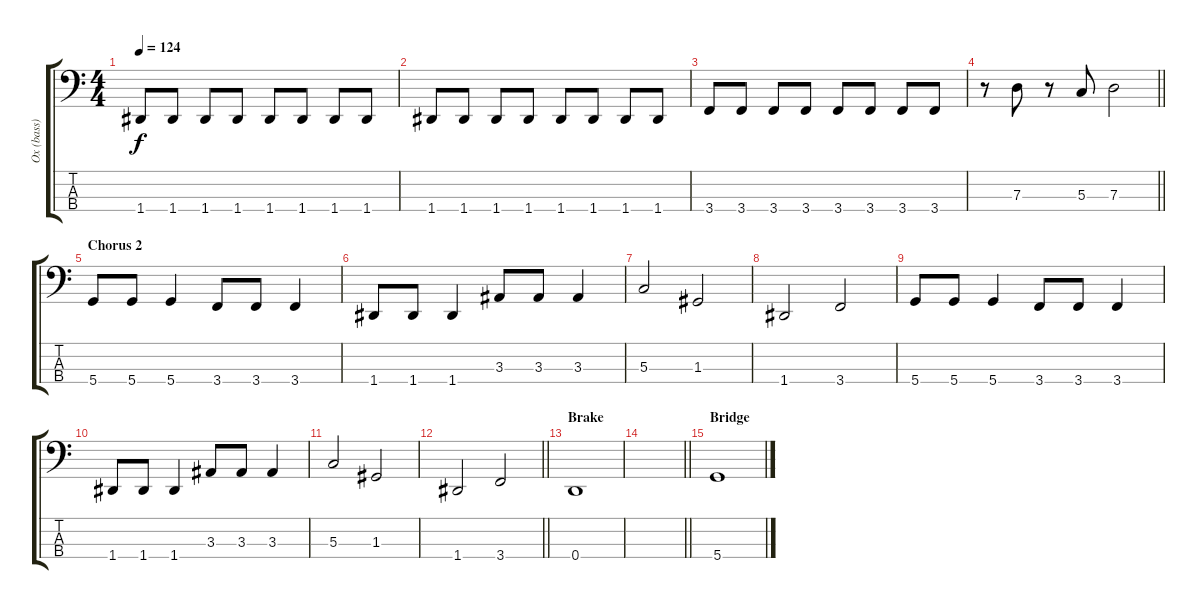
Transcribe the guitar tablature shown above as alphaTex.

\track ("Ox (bass)" "Ox (bass)") {instrument electricbasspick}
\staff {score tabs}
\tuning (F2 C2 G1 D1) {hide}
\ts (4 4)
\tempo 124
\clef f4
\ks c
1.4.8{dy f} 1.4.8 1.4.8 1.4.8 1.4.8 1.4.8 1.4.8 1.4.8 |
1.4.8 1.4.8 1.4.8 1.4.8 1.4.8 1.4.8 1.4.8 1.4.8 |
3.4.8 3.4.8 3.4.8 3.4.8 3.4.8 3.4.8 3.4.8 3.4.8 |
\barLineRight lightlight
r.8 7.3.8 r.8 5.3.8 7.3.2 |
\section ("" "Chorus 2")
5.4.8 5.4.8 5.4.4 3.4.8 3.4.8 3.4.4 |
1.4.8 1.4.8 1.4.4 3.3.8 3.3.8 3.3.4 |
5.3.2 1.3.2 |
1.4.2 3.4.2 |
5.4.8 5.4.8 5.4.4 3.4.8 3.4.8 3.4.4 |
1.4.8 1.4.8 1.4.4 3.3.8 3.3.8 3.3.4 |
5.3.2 1.3.2 |
\barLineRight lightlight
1.4.2 3.4.2 |
\section ("" "Brake")
0.4.1 |
\barLineRight lightlight
|
\section ("" "Bridge")
5.4.1
